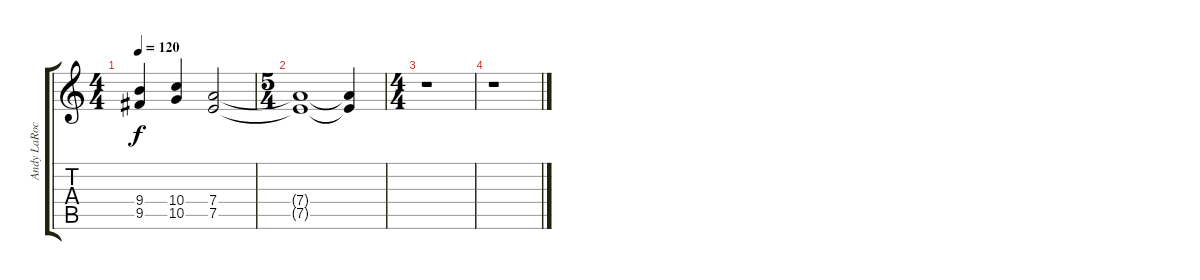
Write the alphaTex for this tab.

\track ("Andy LaRocque" "Andy LaRoc") {instrument distortionguitar}
\staff {score tabs}
\tuning (E4 B3 G3 D3 A2 E2) {hide}
\ts (4 4)
\tempo 120
\clef g2
\ks c
(9.4 9.5).4{dy f} (10.4 10.5).4 (7.4 7.5).2 |
\ts (5 4)
(7.4{t} 7.5{t}).1 (7.4{t} 7.5{t}).4 |
\ts (4 4)
r.1 |
r.1
